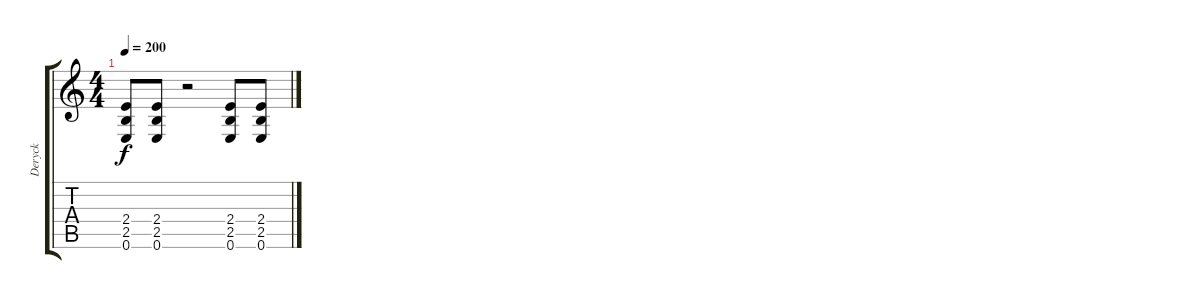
\track ("Deryck" "Deryck") {instrument distortionguitar}
\staff {score tabs}
\tuning (E4 B3 G3 D3 A2 E2) {hide}
\ts (4 4)
\tempo 200
\clef g2
\ks c
(2.4 2.5 0.6).8{dy f} (2.4 2.5 0.6).8 r.2 (2.4 2.5 0.6).8 (2.4 2.5 0.6).8
